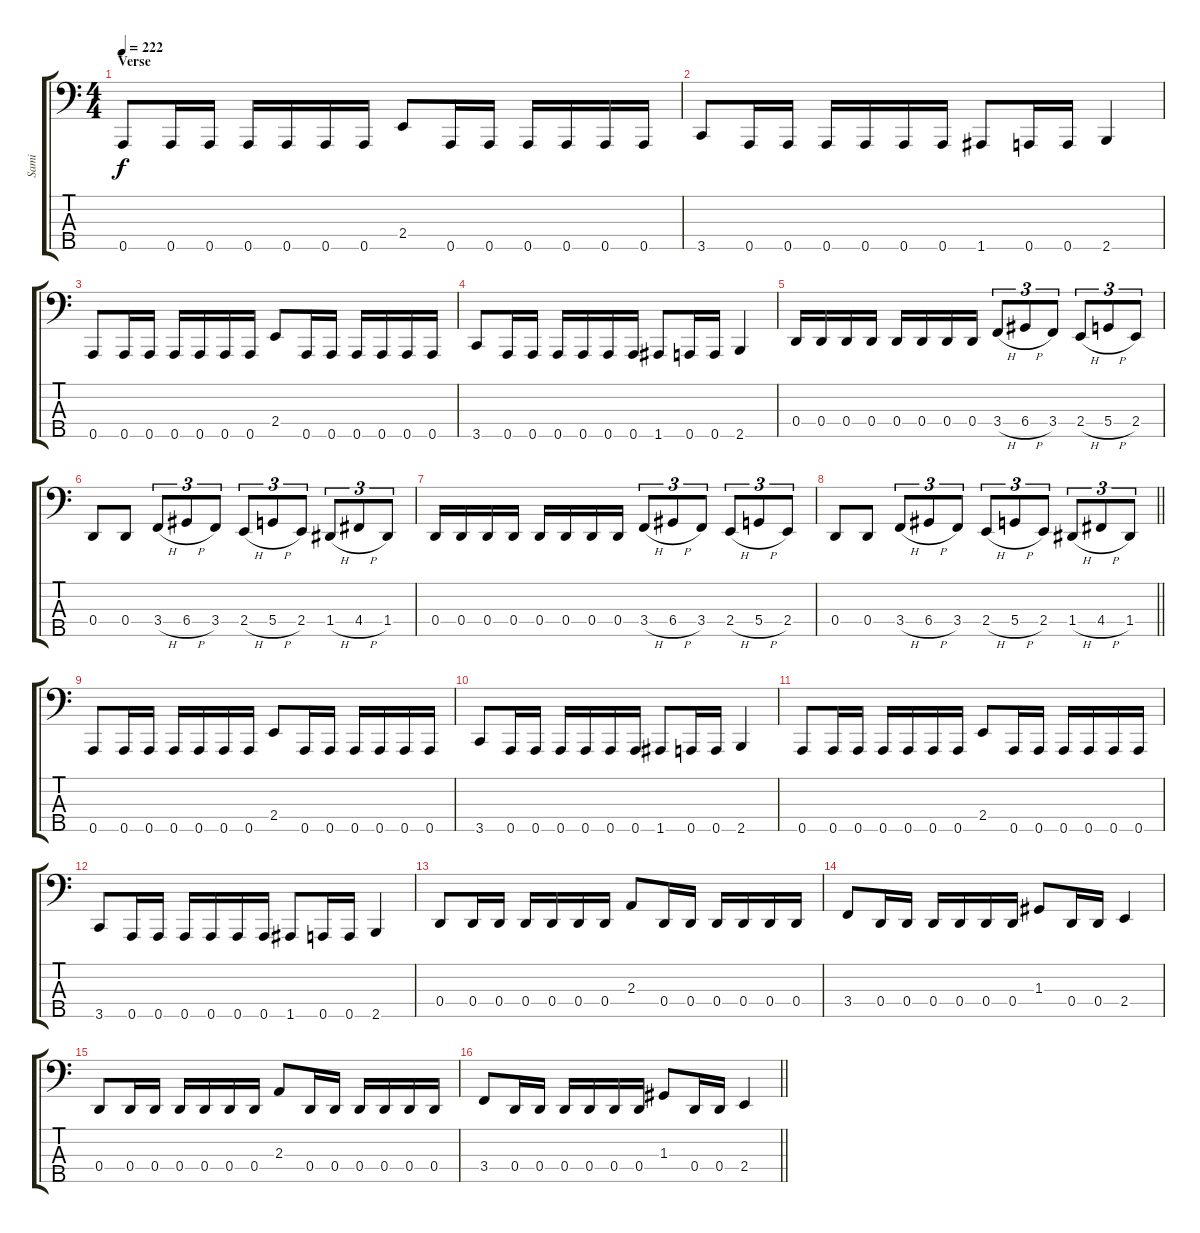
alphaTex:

\track ("Sami" "Sami") {instrument electricbassfinger}
\staff {score tabs}
\tuning (F2 C2 G1 D1 A0) {hide}
\ts (4 4)
\section ("" "Verse")
\tempo 222
\clef f4
\ks c
0.5.8{dy f} 0.5.16 0.5.16 0.5.16 0.5.16 0.5.16 0.5.16 2.4.8 0.5.16 0.5.16 0.5.16 0.5.16 0.5.16 0.5.16 |
3.5.8 0.5.16 0.5.16 0.5.16 0.5.16 0.5.16 0.5.16 1.5.8 0.5.16 0.5.16 2.5.4 |
0.5.8 0.5.16 0.5.16 0.5.16 0.5.16 0.5.16 0.5.16 2.4.8 0.5.16 0.5.16 0.5.16 0.5.16 0.5.16 0.5.16 |
3.5.8 0.5.16 0.5.16 0.5.16 0.5.16 0.5.16 0.5.16 1.5.8 0.5.16 0.5.16 2.5.4 |
0.4.16 0.4.16 0.4.16 0.4.16 0.4.16 0.4.16 0.4.16 0.4.16 3.4{h}.8{tu (3 2)} 6.4{h}.8{tu (3 2)} 3.4.8{tu (3 2)} 2.4{h}.8{tu (3 2)} 5.4{h}.8{tu (3 2)} 2.4.8{tu (3 2)} |
0.4.8 0.4.8 3.4{h}.8{tu (3 2)} 6.4{h}.8{tu (3 2)} 3.4.8{tu (3 2)} 2.4{h}.8{tu (3 2)} 5.4{h}.8{tu (3 2)} 2.4.8{tu (3 2)} 1.4{h}.8{tu (3 2)} 4.4{h}.8{tu (3 2)} 1.4.8{tu (3 2)} |
0.4.16 0.4.16 0.4.16 0.4.16 0.4.16 0.4.16 0.4.16 0.4.16 3.4{h}.8{tu (3 2)} 6.4{h}.8{tu (3 2)} 3.4.8{tu (3 2)} 2.4{h}.8{tu (3 2)} 5.4{h}.8{tu (3 2)} 2.4.8{tu (3 2)} |
\barLineRight lightlight
0.4.8 0.4.8 3.4{h}.8{tu (3 2)} 6.4{h}.8{tu (3 2)} 3.4.8{tu (3 2)} 2.4{h}.8{tu (3 2)} 5.4{h}.8{tu (3 2)} 2.4.8{tu (3 2)} 1.4{h}.8{tu (3 2)} 4.4{h}.8{tu (3 2)} 1.4.8{tu (3 2)} |
\section ("" "")
0.5.8 0.5.16 0.5.16 0.5.16 0.5.16 0.5.16 0.5.16 2.4.8 0.5.16 0.5.16 0.5.16 0.5.16 0.5.16 0.5.16 |
3.5.8 0.5.16 0.5.16 0.5.16 0.5.16 0.5.16 0.5.16 1.5.8 0.5.16 0.5.16 2.5.4 |
0.5.8 0.5.16 0.5.16 0.5.16 0.5.16 0.5.16 0.5.16 2.4.8 0.5.16 0.5.16 0.5.16 0.5.16 0.5.16 0.5.16 |
3.5.8 0.5.16 0.5.16 0.5.16 0.5.16 0.5.16 0.5.16 1.5.8 0.5.16 0.5.16 2.5.4 |
0.4.8 0.4.16 0.4.16 0.4.16 0.4.16 0.4.16 0.4.16 2.3.8 0.4.16 0.4.16 0.4.16 0.4.16 0.4.16 0.4.16 |
3.4.8 0.4.16 0.4.16 0.4.16 0.4.16 0.4.16 0.4.16 1.3.8 0.4.16 0.4.16 2.4.4 |
0.4.8 0.4.16 0.4.16 0.4.16 0.4.16 0.4.16 0.4.16 2.3.8 0.4.16 0.4.16 0.4.16 0.4.16 0.4.16 0.4.16 |
\barLineRight lightlight
3.4.8 0.4.16 0.4.16 0.4.16 0.4.16 0.4.16 0.4.16 1.3.8 0.4.16 0.4.16 2.4.4
